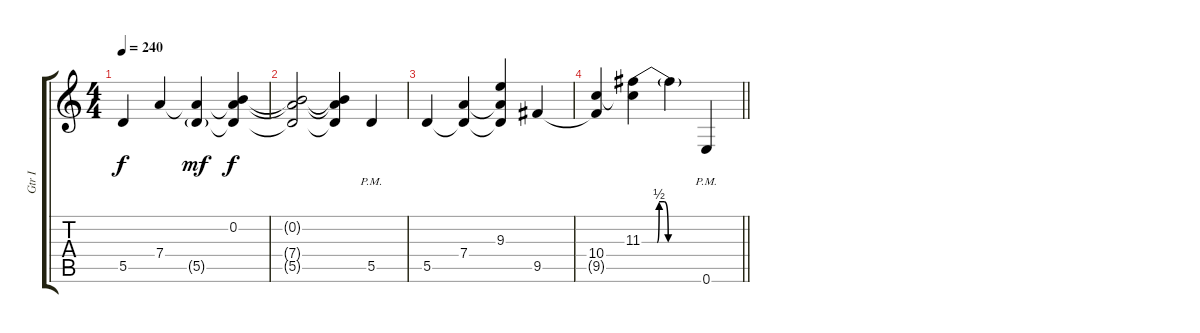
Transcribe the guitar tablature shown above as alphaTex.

\track ("Gtr I" "Gtr I") {instrument distortionguitar}
\staff {score tabs}
\tuning (E4 B3 G3 D3 A2 E2) {hide}
\ts (4 4)
\tempo 240
\clef g2
\ks c
5.5{t}.4{dy f} 7.4.4 (7.4{t} 5.5{g}).4{dy mf} (0.2 7.4{t} 5.5{t}).4{dy f} |
(0.2{t} 7.4{t} 5.5{t}).2 (0.2{t} 7.4{t} 5.5{t}).4 5.5{pm}.4 |
5.5.4 (7.4 5.5{t}).4 (9.3 7.4{t} 5.5{t}).4 9.5.4 |
\barLineRight lightlight
(10.4 9.5{t}).4 (11.3{be (custom 0 0 15 0 17 2 22 2 26 0 32 0 45 0 60 0)} 10.4{t}).4 11.3{t}.4 0.6{pm}.4
